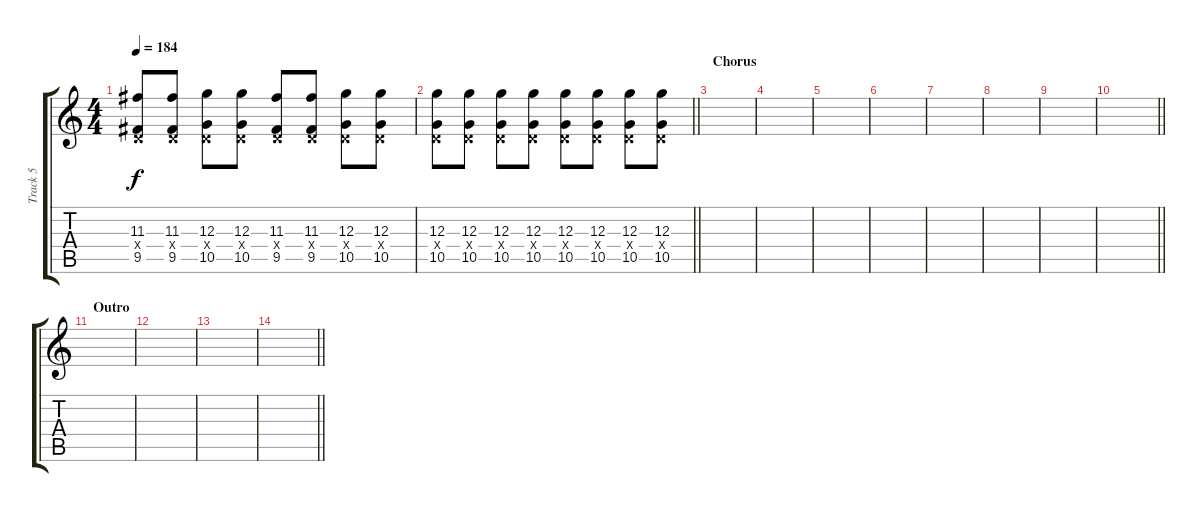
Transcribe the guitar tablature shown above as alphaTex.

\track ("Track 5" "Track 5") {instrument distortionguitar}
\staff {score tabs}
\tuning (E4 B3 G3 D3 A2 D2) {hide}
\ts (4 4)
\tempo 184
\clef g2
\ks c
(11.3 0.4{x} 9.5).8{dy f} (11.3 0.4{x} 9.5).8 (12.3 0.4{x} 10.5).8 (12.3 0.4{x} 10.5).8 (11.3 0.4{x} 9.5).8 (11.3 0.4{x} 9.5).8 (12.3 0.4{x} 10.5).8 (12.3 0.4{x} 10.5).8 |
\barLineRight lightlight
(12.3 0.4{x} 10.5).8 (12.3 0.4{x} 10.5).8 (12.3 0.4{x} 10.5).8 (12.3 0.4{x} 10.5).8 (12.3 0.4{x} 10.5).8 (12.3 0.4{x} 10.5).8 (12.3 0.4{x} 10.5).8 (12.3 0.4{x} 10.5).8 |
\section ("" "Chorus")
|
|
|
|
|
|
|
\barLineRight lightlight
|
\section ("" "Outro")
|
|
|
\barLineRight lightlight
